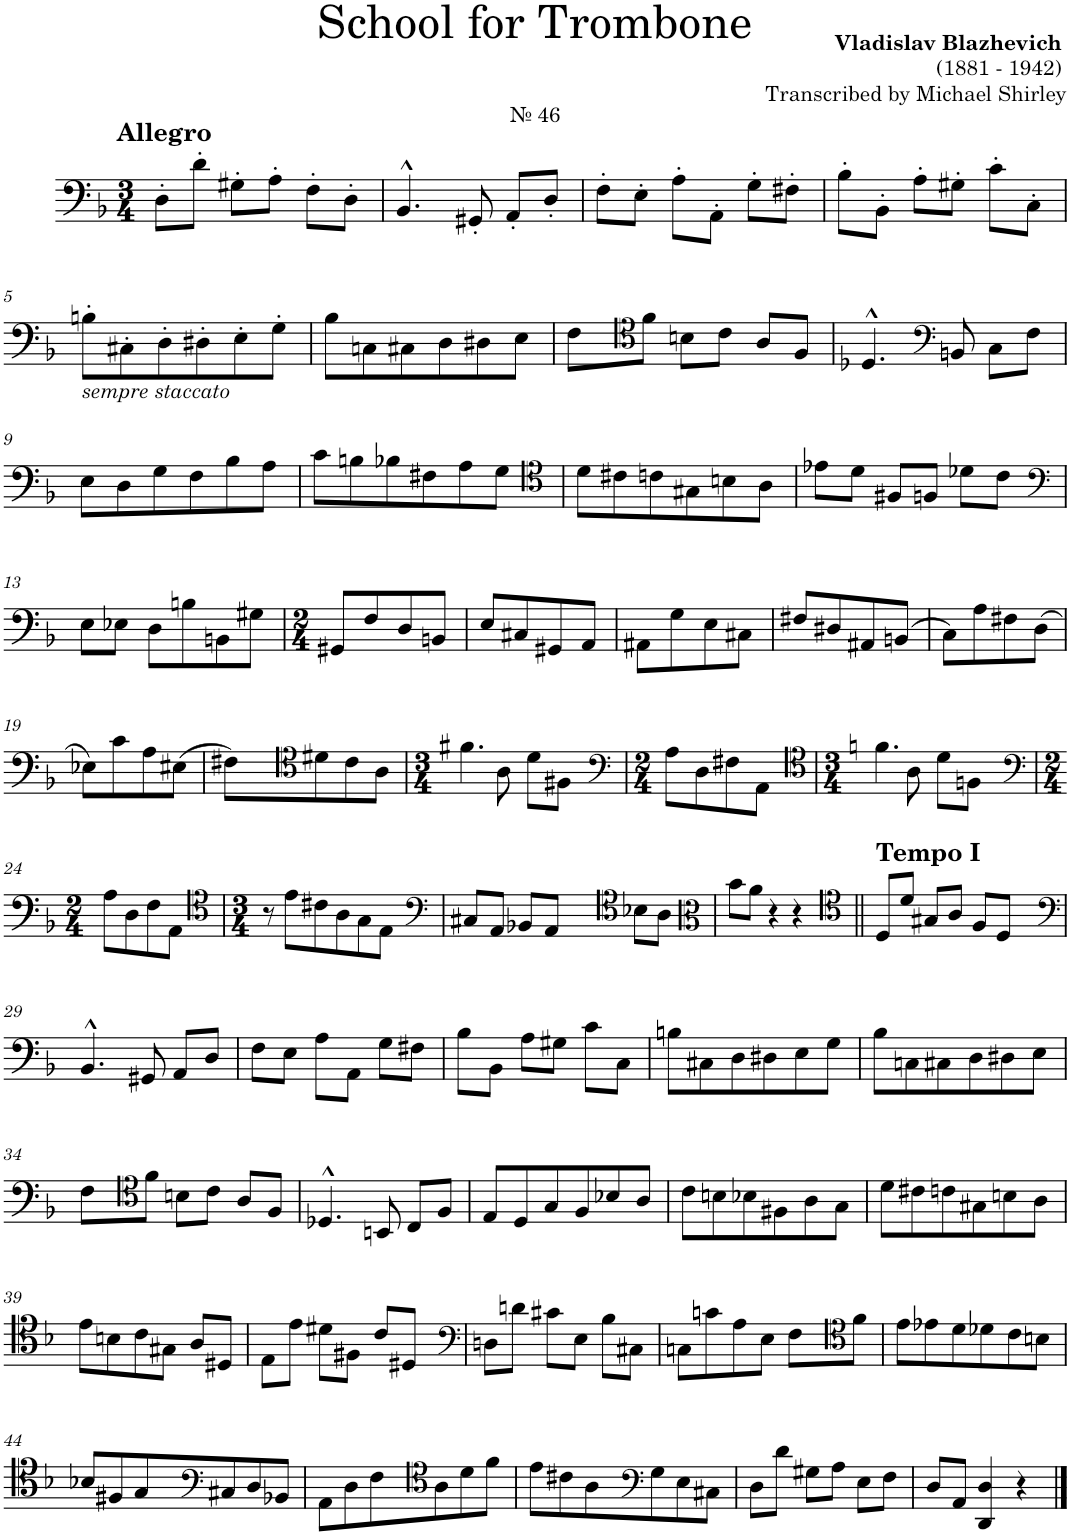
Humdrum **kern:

**kern
*part1
*staff1
*I"Trombone
*I'Tbn.
*clefF4
*k[b-]
*M3/4
=1
!LO:TX:a:t=№ 46
!LO:TX:a:B:t=Allegro
8D'\L
8d'\J
8G#X'\L
8A'\J
8F'\L
8D'\J
=2
4.BB-^^/
8GG#X'/
8AA'/L
8D'/J
=3
8F'\L
8E'\J
8A'\L
8AA'\J
8G'\L
8F#X'\J
=4
8B-'\L
8BB-'\J
8A'\L
8G#X'\J
8c'\L
8C'\J
!!LO:LB:g=z
=5
!LO:TX:b:i:t=sempre staccato
8Bn'\L
8C#X'\
8D'\
8D#X'\
8E'\
8G'\J
=6
8B-\L
8Cn\
8C#X\
8D\
8D#X\
8E\J
=7
8F\L
*clefC4
8f\J
8Bn\L
8c\J
8A/L
8F/J
=8
4.D-X^^/
*clefF4
8BBn/
8C\L
8F\J
!!LO:LB:g=z
=9
8E\L
8D\
8G\
8F\
8B-\
8A\J
=10
8c\L
8Bn\
8B-X\
8F#X\
8A\
8G\J
=11
*clefC4
8d\L
8c#X\
8cn\
8G#X\
8Bn\
8A\J
=12
8e-X\L
8d\J
8F#X/L
8Fn/J
8d-X\L
8c\J
!!LO:LB:g=z
=13
*clefF4
8E\L
8E-X\J
8D\L
8Bn\
8BBn\
8G#X\J
=14
*M2/4
8GG#X/L
8F/
8D/
8BBn/J
=15
8E/L
8C#X/
8GG#X/
8AA/J
=16
8AA#X\L
8G\
8E\
8C#X\J
=17
8F#X/L
8D#X/
8AA#X/
(8BBn/J
=18
8C\L)
8A\
8F#X\
(8D\J
!!LO:LB:g=z
=19
8E-X\L)
8c\
8A\
(8E#X\J
=20
8F#X\L)
*clefC4
8d#X\
8c\
8A\J
=21
*M3/4
4.f#X\
8A\
8d\L
8F#X\J
=22
*clefF4
*M2/4
8A\L
8D\
8F#X\
8AA\J
=23
*clefC4
*M3/4
4.fn\
8A\
8d\L
8Fn\J
!!LO:LB:g=z
=24
*clefF4
*M2/4
8A\L
8D\
8F\
8AA\J
=25
*clefC4
*M3/4
8r
8e\L
8c#X\
8A\
8G\
8E\J
=26
*clefF4
8C#X/L
8AA/J
8BB-X/L
8AA/J
*clefC4
8B-X\L
8A\J
=27
*clefC3
8b-\L
8a\J
4r
4r
=28||
*clefC4
!LO:TX:a:B:t=Tempo I
8D/L
8d/J
8G#X/L
8A/J
8F/L
8D/J
!!LO:LB:g=z
=29
*clefF4
4.BB-^^/
8GG#X/
8AA/L
8D/J
=30
8F\L
8E\J
8A\L
8AA\J
8G\L
8F#X\J
=31
8B-\L
8BB-\J
8A\L
8G#X\J
8c\L
8C\J
=32
8Bn\L
8C#X\
8D\
8D#X\
8E\
8G\J
=33
8B-\L
8Cn\
8C#X\
8D\
8D#X\
8E\J
!!LO:LB:g=z
=34
8F\L
*clefC4
8f\J
8Bn\L
8c\J
8A/L
8F/J
=35
4.D-X^^/
8BBn/
8C/L
8F/J
=36
8E/L
8D/
8G/
8F/
8B-X/
8A/J
=37
8c\L
8Bn\
8B-X\
8F#X\
8A\
8G\J
=38
8d\L
8c#X\
8cn\
8G#X\
8Bn\
8A\J
!!LO:LB:g=z
=39
8e\L
8Bn\
8c\
8G#X\J
8A/L
8D#X/J
=40
8E\L
8e\J
8d#X\L
8F#X\J
8c/L
8D#X/J
=41
*clefF4
8Dn\L
8dn\J
8c#X\L
8E\J
8B-\L
8C#X\J
=42
8Cn\L
8cn\
8A\
8E\J
8F\L
*clefC4
8f\J
=43
8e\L
8e-X\
8d\
8d-X\
8c\
8Bn\J
!!LO:LB:g=z
=44
8B-X/L
8F#X/
8G/
*clefF4
8C#X/
8D/
8BB-X/J
=45
8AA\L
8D\
8F\
*clefC4
8A\
8d\
8f\J
=46
8e\L
8c#X\
8A\
*clefF4
8G\
8E\
8C#X\J
=47
8D\L
8d\J
8G#X\L
8A\J
8E\L
8F\J
=48
8D/L
8AA/J
4DD/ 4D/
4r
==
*-
